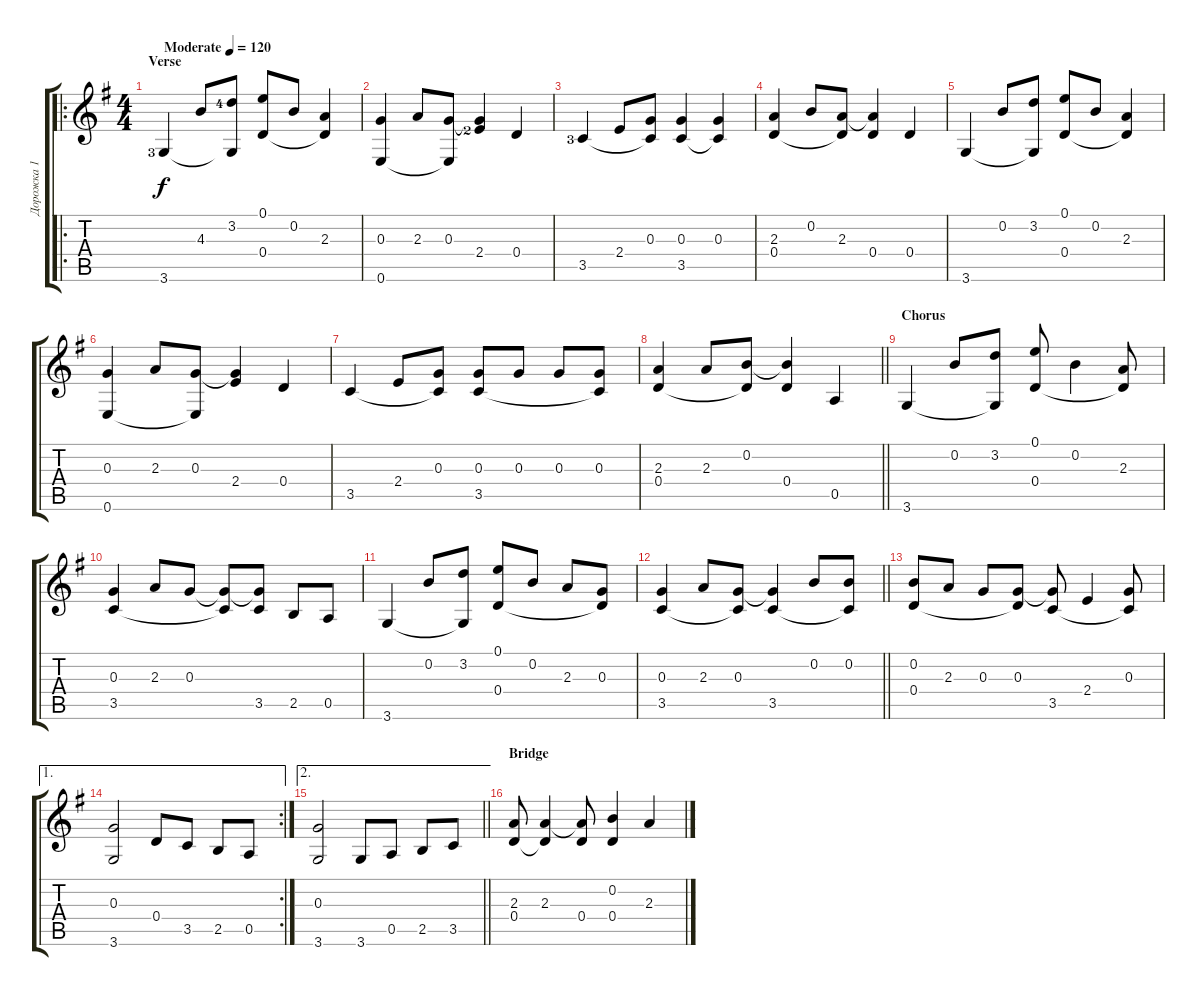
\track ("Дорожка 1" "Дорожка 1") {instrument acousticguitarnylon}
\staff {score tabs}
\tuning (E4 B3 G3 D3 A2 E2) {hide}
\ro
\ts (4 4)
\section ("" "Verse")
\tempo (120 "Moderate")
\clef g2
\ks g
3.6{lf 4}.4{dy f instrument acousticguitarnylon} 4.3.8 (3.2{lf 5} 3.6{t}).8 (0.1 0.4).8 0.2.8 (2.3 0.4{t}).4 |
(0.3 0.6).4 2.3.8 (0.3 0.6{t}).8 (0.3{t} 2.4{lf 3}).4 0.4.4 |
3.5{lf 4}.4 2.4.8 (0.3 3.5{t}).8 (0.3 3.5).4 (0.3 3.5{t}).4 |
(2.3 0.4).4 0.2.8 (2.3 0.4{t}).8 (2.3{t} 0.4).4 0.4.4 |
3.6.4 0.2.8 (3.2 3.6{t}).8 (0.1 0.4).8 0.2.8 (2.3 0.4{t}).4 |
(0.3 0.6).4 2.3.8 (0.3 0.6{t}).8 (0.3{t} 2.4).4 0.4.4 |
3.5.4 2.4.8 (0.3 3.5{t}).8 (0.3 3.5).8 0.3.8 0.3.8 (0.3 3.5{t}).8 |
\barLineRight lightlight
(2.3 0.4).4 2.3.8 (0.2 0.4{t}).8 (0.2{t} 0.4).4 0.5.4 |
\section ("" "Chorus")
3.6.4 0.2.8 (3.2 3.6{t}).8 (0.1 0.4).8 0.2.4 (2.3 0.4{t}).8 |
(0.3 3.5).4 2.3.8 0.3.8 (0.3{t} 3.5{t}).8 (0.3{t} 3.5).8 2.5.8 0.5.8 |
3.6.4 0.2.8 (3.2 3.6{t}).8 (0.1 0.4).8 0.2.8 2.3.8 (0.3 0.4{t}).8 |
\barLineRight lightlight
(0.3 3.5).4 2.3.8 (0.3 3.5{t}).8 (0.3{t} 3.5).4 0.2.8 (0.2 3.5{t}).8 |
(0.2 0.4).8 2.3.8 0.3.8 (0.3 0.4{t}).8 (0.3{t} 3.5).8 2.4.4 (0.3 3.5{t}).8 |
\ae 1
\rc 2
(0.3 3.6).2 0.4.8 3.5.8 2.5.8 0.5.8 |
\ae 2
\barLineRight lightlight
(0.3 3.6).2 3.6.8 0.5.8 2.5.8 3.5.8 |
\section ("" "Bridge")
(2.3 0.4).8 (2.3 0.4{t}).4 (2.3{t} 0.4).8 (0.2 0.4).4 2.3.4
